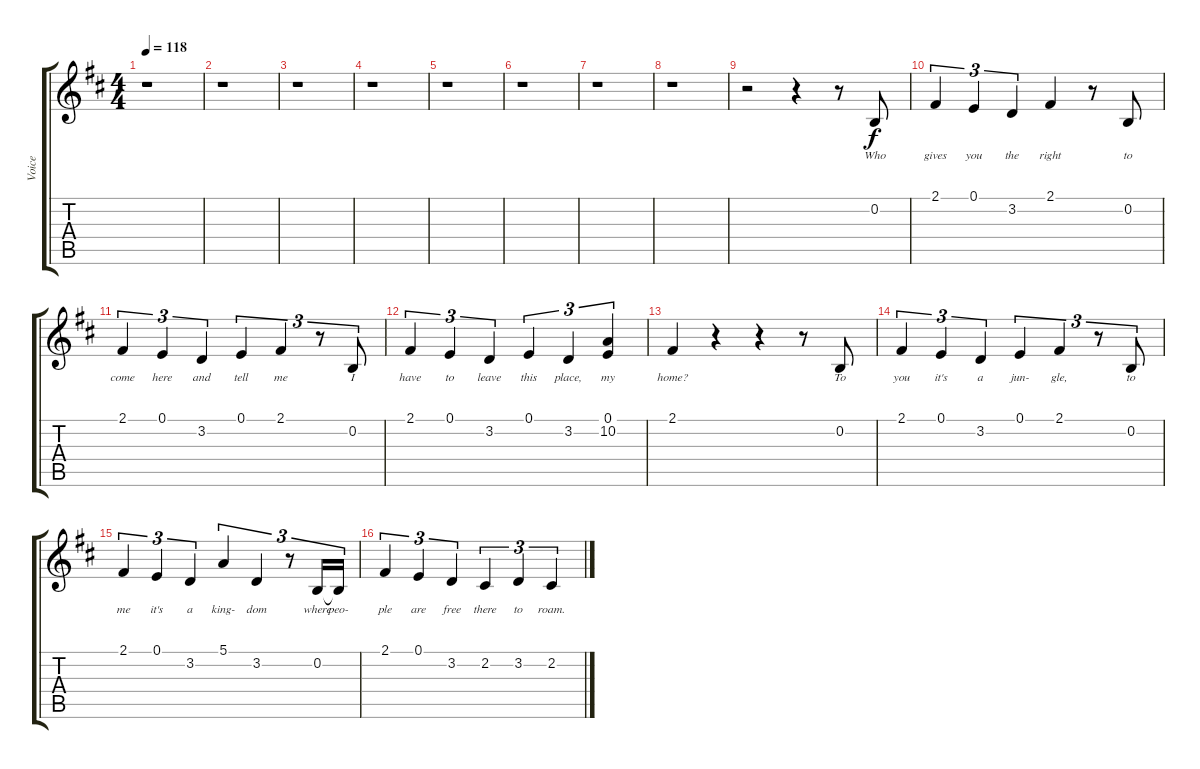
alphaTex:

\track ("Voice" "Voice") {instrument fiddle}
\staff {score tabs}
\tuning (E4 B3 G3 D3 A2 E2) {hide}
\ts (4 4)
\tempo 118
\clef g2
\ks d
r.1{dy f instrument fiddle} |
r.1 |
r.1 |
r.1 |
r.1 |
r.1 |
r.1 |
r.1 |
r.2 r.4 r.8 0.2.8{lyrics (0 "Who") lyrics (1 "") lyrics (2 "") lyrics (3 "") lyrics (4 "")} |
2.1.4{tu (3 2) lyrics (0 "gives") lyrics (1 "") lyrics (2 "") lyrics (3 "") lyrics (4 "")} 0.1.4{tu (3 2) lyrics (0 "you") lyrics (1 "") lyrics (2 "") lyrics (3 "") lyrics (4 "")} 3.2.4{tu (3 2) lyrics (0 "the") lyrics (1 "") lyrics (2 "") lyrics (3 "") lyrics (4 "")} 2.1.4{lyrics (0 "right") lyrics (1 "") lyrics (2 "") lyrics (3 "") lyrics (4 "")} r.8 0.2.8{lyrics (0 "to") lyrics (1 "") lyrics (2 "") lyrics (3 "") lyrics (4 "")} |
2.1.4{tu (3 2) lyrics (0 "come") lyrics (1 "") lyrics (2 "") lyrics (3 "") lyrics (4 "")} 0.1.4{tu (3 2) lyrics (0 "here") lyrics (1 "") lyrics (2 "") lyrics (3 "") lyrics (4 "")} 3.2.4{tu (3 2) lyrics (0 "and") lyrics (1 "") lyrics (2 "") lyrics (3 "") lyrics (4 "")} 0.1.4{tu (3 2) lyrics (0 "tell") lyrics (1 "") lyrics (2 "") lyrics (3 "") lyrics (4 "")} 2.1.4{tu (3 2) lyrics (0 "me") lyrics (1 "") lyrics (2 "") lyrics (3 "") lyrics (4 "")} r.8{tu (3 2)} 0.2.8{tu (3 2) lyrics (0 "I") lyrics (1 "") lyrics (2 "") lyrics (3 "") lyrics (4 "")} |
2.1.4{tu (3 2) lyrics (0 "have") lyrics (1 "") lyrics (2 "") lyrics (3 "") lyrics (4 "")} 0.1.4{tu (3 2) lyrics (0 "to") lyrics (1 "") lyrics (2 "") lyrics (3 "") lyrics (4 "")} 3.2.4{tu (3 2) lyrics (0 "leave") lyrics (1 "") lyrics (2 "") lyrics (3 "") lyrics (4 "")} 0.1.4{tu (3 2) lyrics (0 "this") lyrics (1 "") lyrics (2 "") lyrics (3 "") lyrics (4 "")} 3.2.4{tu (3 2) lyrics (0 "place,") lyrics (1 "") lyrics (2 "") lyrics (3 "") lyrics (4 "")} (0.1 10.2).4{tu (3 2) lyrics (0 "my") lyrics (1 "") lyrics (2 "") lyrics (3 "") lyrics (4 "")} |
2.1.4{lyrics (0 "home?") lyrics (1 "") lyrics (2 "") lyrics (3 "") lyrics (4 "")} r.4 r.4 r.8 0.2.8{lyrics (0 "To") lyrics (1 "") lyrics (2 "") lyrics (3 "") lyrics (4 "")} |
2.1.4{tu (3 2) lyrics (0 "you") lyrics (1 "") lyrics (2 "") lyrics (3 "") lyrics (4 "")} 0.1.4{tu (3 2) lyrics (0 "it's") lyrics (1 "") lyrics (2 "") lyrics (3 "") lyrics (4 "")} 3.2.4{tu (3 2) lyrics (0 "a") lyrics (1 "") lyrics (2 "") lyrics (3 "") lyrics (4 "")} 0.1.4{tu (3 2) lyrics (0 "jun-") lyrics (1 "") lyrics (2 "") lyrics (3 "") lyrics (4 "")} 2.1.4{tu (3 2) lyrics (0 "gle,") lyrics (1 "") lyrics (2 "") lyrics (3 "") lyrics (4 "")} r.8{tu (3 2)} 0.2.8{tu (3 2) lyrics (0 "to") lyrics (1 "") lyrics (2 "") lyrics (3 "") lyrics (4 "")} |
2.1.4{tu (3 2) lyrics (0 "me") lyrics (1 "") lyrics (2 "") lyrics (3 "") lyrics (4 "")} 0.1.4{tu (3 2) lyrics (0 "it's") lyrics (1 "") lyrics (2 "") lyrics (3 "") lyrics (4 "")} 3.2.4{tu (3 2) lyrics (0 "a") lyrics (1 "") lyrics (2 "") lyrics (3 "") lyrics (4 "")} 5.1.4{tu (3 2) lyrics (0 "king-") lyrics (1 "") lyrics (2 "") lyrics (3 "") lyrics (4 "")} 3.2.4{tu (3 2) lyrics (0 "dom") lyrics (1 "") lyrics (2 "") lyrics (3 "") lyrics (4 "")} r.8{tu (3 2)} 0.2.16{tu (3 2) lyrics (0 "where") lyrics (1 "") lyrics (2 "") lyrics (3 "") lyrics (4 "")} 0.2{t}.16{tu (3 2) lyrics (0 "peo-") lyrics (1 "") lyrics (2 "") lyrics (3 "") lyrics (4 "")} |
2.1.4{tu (3 2) lyrics (0 "ple") lyrics (1 "") lyrics (2 "") lyrics (3 "") lyrics (4 "")} 0.1.4{tu (3 2) lyrics (0 "are") lyrics (1 "") lyrics (2 "") lyrics (3 "") lyrics (4 "")} 3.2.4{tu (3 2) lyrics (0 "free") lyrics (1 "") lyrics (2 "") lyrics (3 "") lyrics (4 "")} 2.2.4{tu (3 2) lyrics (0 "there") lyrics (1 "") lyrics (2 "") lyrics (3 "") lyrics (4 "")} 3.2.4{tu (3 2) lyrics (0 "to") lyrics (1 "") lyrics (2 "") lyrics (3 "") lyrics (4 "")} 2.2.4{tu (3 2) lyrics (0 "roam.") lyrics (1 "") lyrics (2 "") lyrics (3 "") lyrics (4 "")}
